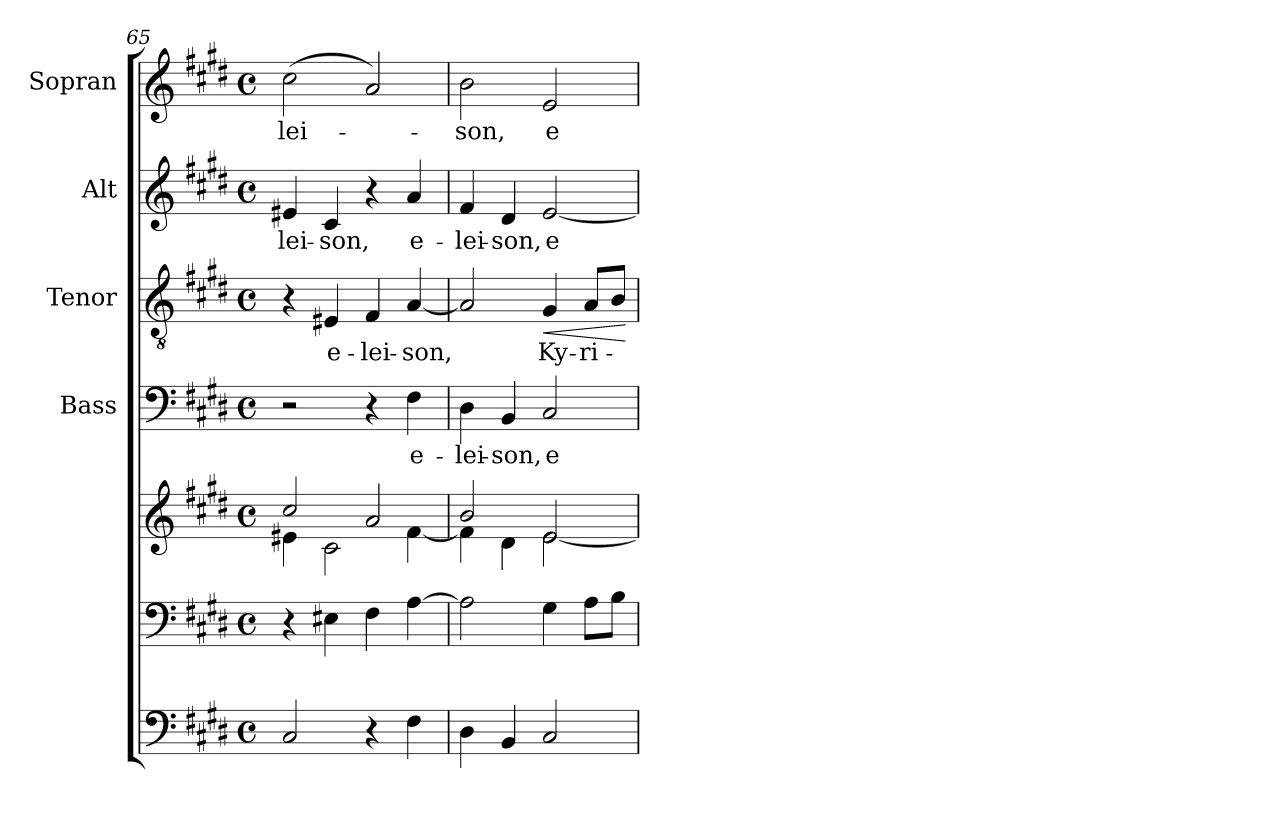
**kern	**kern	**kern	**kern	**text	**kern	**text	**dynam	**kern	**text	**kern	**text
*part6	*part5	*part5	*part4	*part4	*part3	*part3	*part3	*part2	*part2	*part1	*part1
*staff7	*staff6	*staff5	*staff4	*staff4	*staff3	*staff3	*staff3	*staff2	*staff2	*staff1	*staff1
*	*	*	*I"Bass	*	*I"Tenor	*	*	*I"Alt	*	*I"Sopran	*
*	*	*	*I'B.	*	*I'T.	*	*	*I'A.	*	*I'S.	*
*clefF4	*clefF4	*clefG2	*clefF4	*	*clefGv2	*	*	*clefG2	*	*clefG2	*
*ITrd7c12	*	*	*	*	*	*	*	*	*	*	*
*k[f#c#g#d#]	*k[f#c#g#d#]	*k[f#c#g#d#]	*k[f#c#g#d#]	*	*k[f#c#g#d#]	*	*	*k[f#c#g#d#]	*	*k[f#c#g#d#]	*
*E:	*E:	*E:	*E:	*	*E:	*	*	*E:	*	*E:	*
*M4/4	*M4/4	*M4/4	*M4/4	*	*M4/4	*	*	*M4/4	*	*M4/4	*
*met(c)	*met(c)	*met(c)	*met(c)	*	*met(c)	*	*	*met(c)	*	*met(c)	*
=65	=65	=65	=65	=65	=65	=65	=65	=65	=65	=65	=65
*	*	*^	*	*	*	*	*	*	*	*	*
!	!	!	!	!	!	!	!	!	!	!LO:LY:b	!	!LO:LY:b
2CC#/	4r	2cc#/	4e#X\	2r	.	4r	.	.	4e#X/	-lei-	(>2cc#\	-lei-
!	!	!	!	!	!	!	!LO:LY:b	!	!	!LO:LY:b	!	!
.	4E#X\	.	2c#\	.	.	4E#X/	e-	.	4c#/	-son,	.	.
!	!	!	!	!	!	!	!LO:LY:b	!	!	!	!	!
4r	4F#\	2a/	.	4r	.	4F#/	-lei-	.	4r	.	2a/)	.
!	!	!	!	!	!LO:LY:b	!	!LO:LY:b	!	!	!LO:LY:b	!	!
4FF#\	[4A\	.	[<4f#\	4F#\	e-	[4A/	-son,	.	4a/	e-	.	.
=66	=66	=66	=66	=66	=66	=66	=66	=66	=66	=66	=66	=66
!	!	!	!	!	!LO:LY:b	!	!	!	!	!LO:LY:b	!	!LO:LY:b
4DD#\	2A\]	2b/	4f#\]	4D#\	-lei-	2A/]	.	.	4f#/	-lei-	2b\	-son,
!	!	!	!	!	!LO:LY:b	!	!	!	!	!LO:LY:b	!	!
4BBB/	.	.	4d#\	4BB/	-son,	.	.	.	4d#/	-son,	.	.
!	!	!	!	!	!LO:LY:b	!	!LO:LY:b	!LO:HP:b	!	!LO:LY:b	!	!LO:LY:b
2CC#/	4G#\	2e/	[<2e\	2C#/	e-	4G#/	Ky-	<	[2e/	e-	2e/	e-
!	!	!	!	!	!	!	!LO:LY:b	!	!	!	!	!
.	8A\L	.	.	.	.	8A/L	-ri-	.	.	.	.	.
.	8B\J	.	.	.	.	8B/J	.	.	.	.	.	.
*	*	*v	*v	*	*	*	*	*	*	*	*	*
.	.	.	.	.	.	.	[	.	.	.	.
=	=	=	=	=	=	=	=	=	=	=	=
*-	*-	*-	*-	*-	*-	*-	*-	*-	*-	*-	*-
